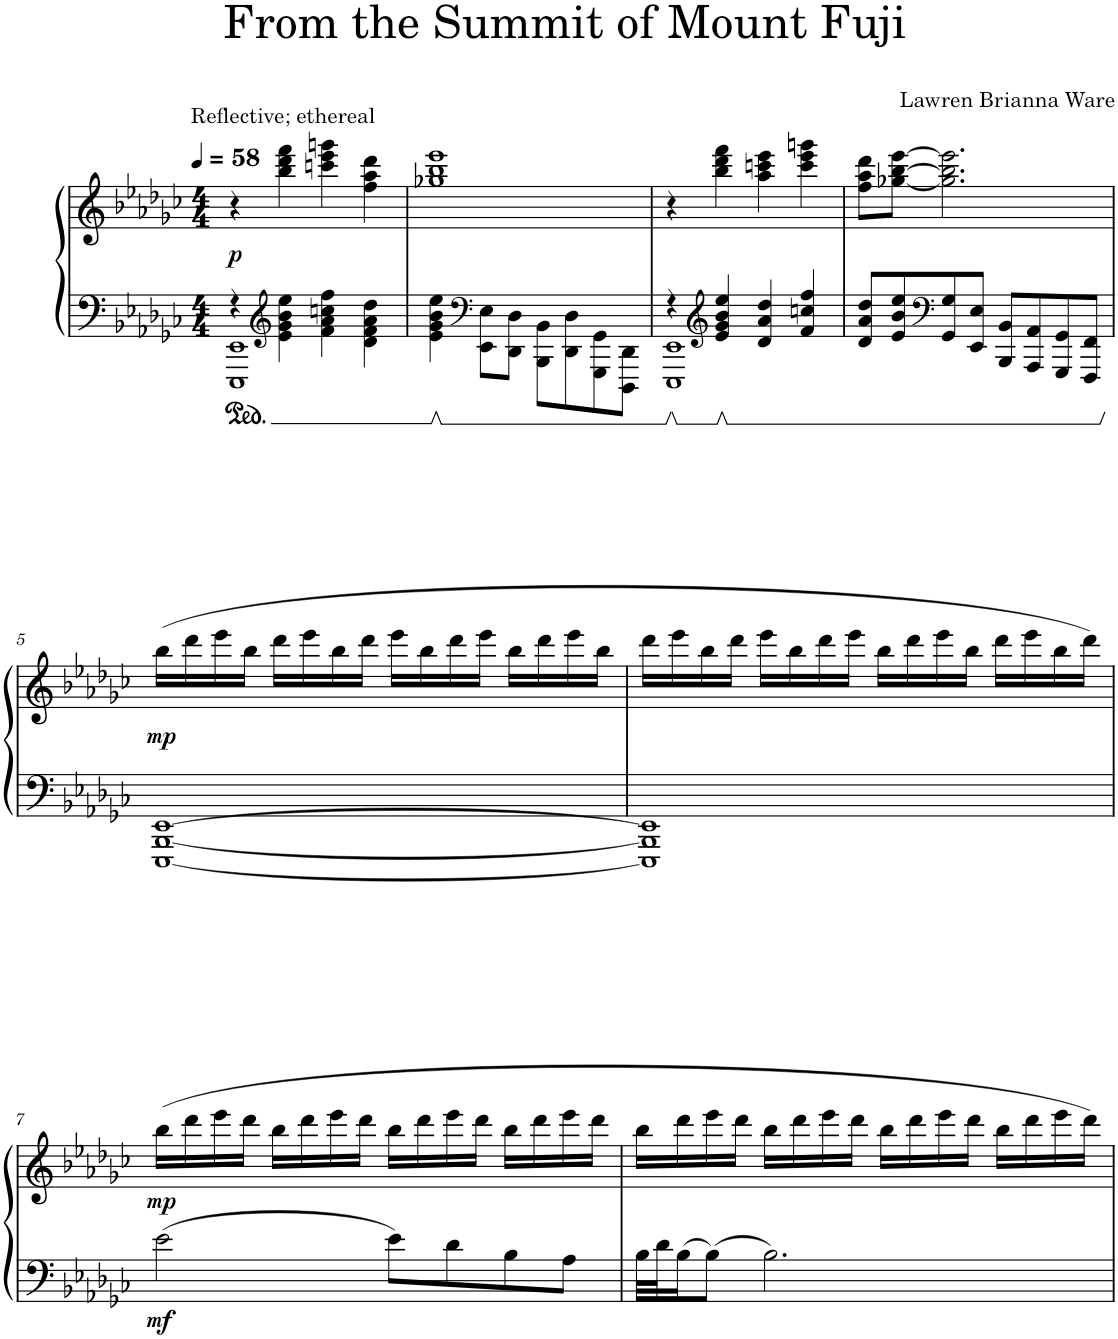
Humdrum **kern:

**kern	**kern	**dynam
*part1	*part1	*part1
*staff2	*staff1	*staff1/2
*I"Piano	*	*
*I'Pno.	*	*
*clefF4	*clefG2	*
*k[b-e-a-d-g-c-]	*k[b-e-a-d-g-c-]	*
*M4/4	*M4/4	*
*MM58	*MM58	*
=1	=1	=1
*^	*	*
!	!	!LO:TX:a:t=Reflective; ethereal	!
!	!	!	!LO:DY:b
4r	1EEE- 1EE-	4r	p
*clefG2	*	*	*
4e-\ 4g-\ 4b-\ 4ee-\	.	4bb-\ 4ddd-\ 4fff\	.
4f\ 4a-\ 4ccn\ 4ff\	.	4cccn\ 4eee-\ 4gggn\	.
4d-\ 4f\ 4a-\ 4dd-\	.	4ff\ 4aa-\ 4ddd-\	.
*v	*v	*	*
=2	=2	=2
4e-\ 4g-\ 4b-\ 4ee-\	1gg-X 1bb- 1eee-	.
*clefF4	*	*
8EE-\ 8E-\L	.	.
8DD-\ 8D-\J	.	.
8BBB-\ 8BB-\L	.	.
8DD-\ 8D-\	.	.
8GGG-\ 8GG-\	.	.
8DDD-\ 8DD-\J	.	.
=3	=3	=3
*^	*	*
4r	1EEE- 1EE-	4r	.
*clefG2	*	*	*
4e-/ 4g-/ 4b-/ 4ee-/	.	4bb-\ 4ddd-\ 4fff\	.
4d-/ 4a-/ 4dd-/	.	4aa-\ 4cccn\ 4eee-\	.
4f/ 4ccn/ 4ff/	.	4ccc\ 4eee-\ 4gggn\	.
*v	*v	*	*
=4	=4	=4
8d-/ 8a-/ 8dd-/L	8ff\ 8aa-\ 8ddd-\L	.
8e-/ 8b-/ 8ee-/	[8gg-X\ [8bb-\ [8eee-\J	.
*clefF4	*	*
8GG-/ 8G-/	2.gg-\] 2.bb-\] 2.eee-\]	.
8EE-/ 8E-/J	.	.
8BBB-/ 8BB-/L	.	.
8AAA-/ 8AA-/	.	.
8GGG-/ 8GG-/	.	.
8FFF/ 8FF/J	.	.
!!LO:LB:g=z
=5	=5	=5
!	!	!LO:DY:b
[1EEE- [1BBB- [1EE-	(16bb-\LL	mp
.	16ddd-\	.
.	16eee-\	.
.	16bb-\JJ	.
.	16ddd-\LL	.
.	16eee-\	.
.	16bb-\	.
.	16ddd-\JJ	.
.	16eee-\LL	.
.	16bb-\	.
.	16ddd-\	.
.	16eee-\JJ	.
.	16bb-\LL	.
.	16ddd-\	.
.	16eee-\	.
.	16bb-\JJ	.
=6	=6	=6
1EEE-] 1BBB-] 1EE-]	16ddd-\LL	.
.	16eee-\	.
.	16bb-\	.
.	16ddd-\JJ	.
.	16eee-\LL	.
.	16bb-\	.
.	16ddd-\	.
.	16eee-\JJ	.
.	16bb-\LL	.
.	16ddd-\	.
.	16eee-\	.
.	16bb-\JJ	.
.	16ddd-\LL	.
.	16eee-\	.
.	16bb-\	.
.	16ddd-\JJ)	.
!!LO:LB:g=z
=7	=7	=7
!	!	!LO:DY:b=2
!	!	!LO:DY:n=1:b
2e-\	(16bb-\LL	mf mp
.	16ddd-\	.
.	16eee-\	.
.	16ddd-\JJ	.
.	16bb-\LL	.
.	16ddd-\	.
.	16eee-\	.
.	16ddd-\JJ	.
8e-\L	16bb-\LL	.
.	16ddd-\	.
8d-\	16eee-\	.
.	16ddd-\JJ	.
8B-\	16bb-\LL	.
.	16ddd-\	.
8A-\J	16eee-\	.
.	16ddd-\JJ	.
=8	=8	=8
32B-\LLL	16bb-\LL	.
32d-\J	.	.
16B-\J	16ddd-\	.
8B-\J	16eee-\	.
.	16ddd-\JJ	.
2.B-\	16bb-\LL	.
.	16ddd-\	.
.	16eee-\	.
.	16ddd-\JJ	.
.	16bb-\LL	.
.	16ddd-\	.
.	16eee-\	.
.	16ddd-\JJ	.
.	16bb-\LL	.
.	16ddd-\	.
.	16eee-\	.
.	16ddd-\JJ)	.
=	=	=
*-	*-	*-
